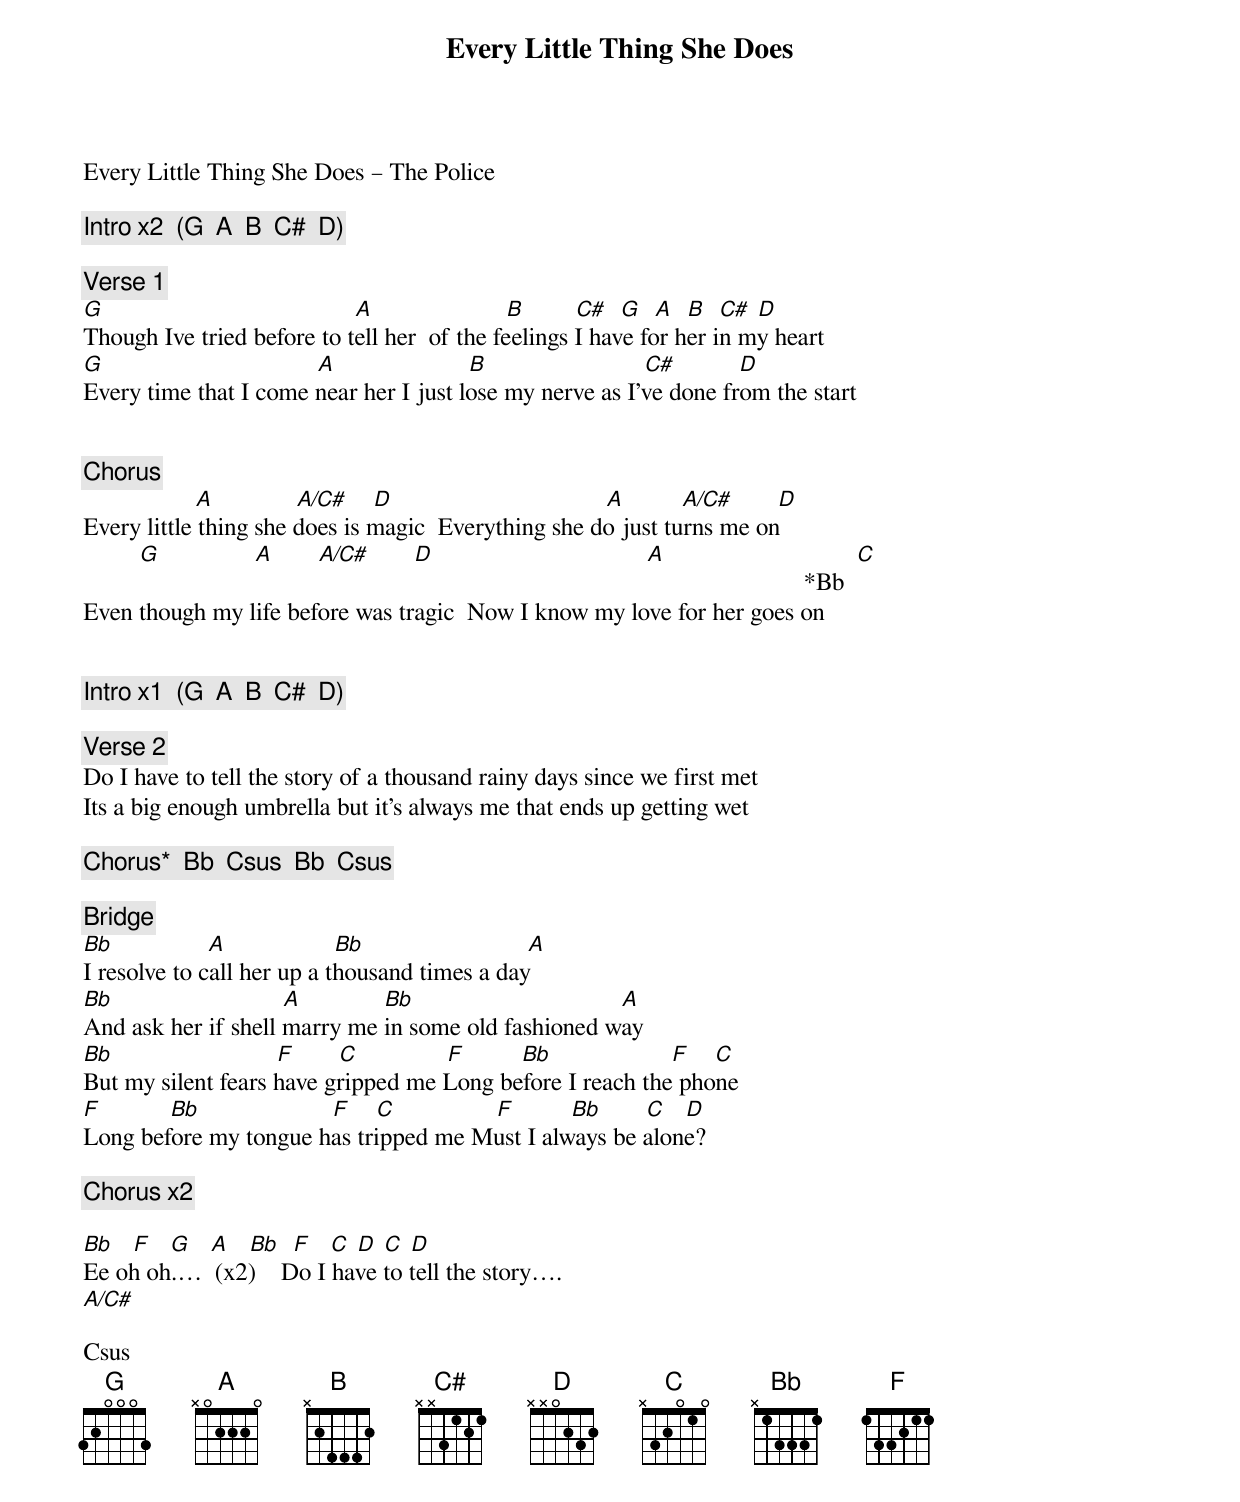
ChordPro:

{title: Every Little Thing She Does}
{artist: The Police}
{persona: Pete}
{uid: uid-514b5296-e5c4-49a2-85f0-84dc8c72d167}
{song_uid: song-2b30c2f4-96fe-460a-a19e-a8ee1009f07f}


Every Little Thing She Does – The Police

{comment: Intro x2  (G  A  B  C#  D)}

{comment: Verse 1}
[G]                                        [A]                     [B]		      [C#]		[G]  [A]  [B]  [C#] [D]
Though Ive tried before to tell her  of the feelings I have for her in my heart
[G]                                  [A]                     [B]	                        [C#]		        [D]
Every time that I come near her I just lose my nerve as I’ve done from the start


{comment: Chorus}
                  [A]             [A/C#]    [D]                                  [A]         [A/C#]       [D]
Every little thing she does is magic  Everything she do just turns me on
         [G]               [A]       [A/C#]       [D]                                  [A]                         *Bb  [C]
Even though my life before was tragic  Now I know my love for her goes on


{comment: Intro x1  (G  A  B  C#  D)}

{comment: Verse 2}
Do I have to tell the story of a thousand rainy days since we first met
Its a big enough umbrella but it’s always me that ends up getting wet

{comment: Chorus*  Bb  Csus  Bb  Csus}

{comment: Bridge}
[Bb]               [A]                 [Bb]                          [A]
I resolve to call her up a thousand times a day
[Bb]                           [A]             [Bb]                                 [A]
And ask her if shell marry me in some old fashioned way
[Bb]                          [F]       [C]              [F]         [Bb]                   [F]    [C]
But my silent fears have gripped me Long before I reach the phone
[F]           [Bb]                     [F]    [C]                [F]         [Bb]       [C]   [D]
Long before my tongue has tripped me Must I always be alone?

{comment: Chorus x2}

[Bb]   [F]   [G]   [A]   [Bb]  [F]   [C] [D] [C] [D]
Ee oh oh.…  (x2)				Do I have to tell the story….
[A/C#]

Csus
